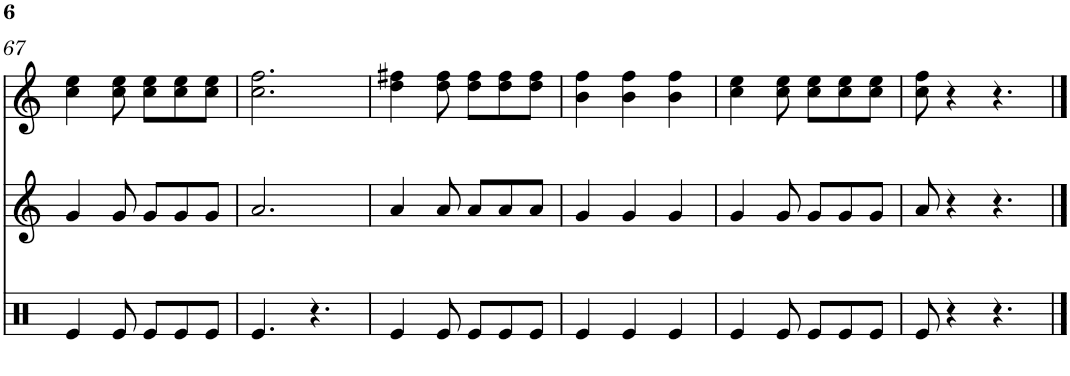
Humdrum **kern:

**kern	**kern	**kern
*part3	*part2	*part1
*staff3	*staff2	*staff1
*I"Timbal	*I"Gralla 2	*I"Gralla 1
!!LO:PB:g=z
*clefX	*clefG2	*clefG2
*k[]	*k[]	*k[]
*M6/8	*M6/8	*M6/8
=67	=67	=67
4e/	4g/	4cc\ 4ee\
8e/	8g/	8cc\ 8ee\
8e/L	8g/L	8cc\ 8ee\L
8e/	8g/	8cc\ 8ee\
8e/J	8g/J	8cc\ 8ee\J
=68	=68	=68
4.e/	2.a/	2.cc\ 2.ff\
4.r	.	.
=69	=69	=69
4e/	4a/	4dd\ 4ff#X\
8e/	8a/	8dd\ 8ff#\
8e/L	8a/L	8dd\ 8ff#\L
8e/	8a/	8dd\ 8ff#\
8e/J	8a/J	8dd\ 8ff#\J
=70	=70	=70
4e/	4g/	4b\ 4ff\
4e/	4g/	4b\ 4ff\
4e/	4g/	4b\ 4ff\
=71	=71	=71
4e/	4g/	4cc\ 4ee\
8e/	8g/	8cc\ 8ee\
8e/L	8g/L	8cc\ 8ee\L
8e/	8g/	8cc\ 8ee\
8e/J	8g/J	8cc\ 8ee\J
=72	=72	=72
8e/	8a/	8cc\ 8ff\
4r	4r	4r
4.r	4.r	4.r
==	==	==
*-	*-	*-
